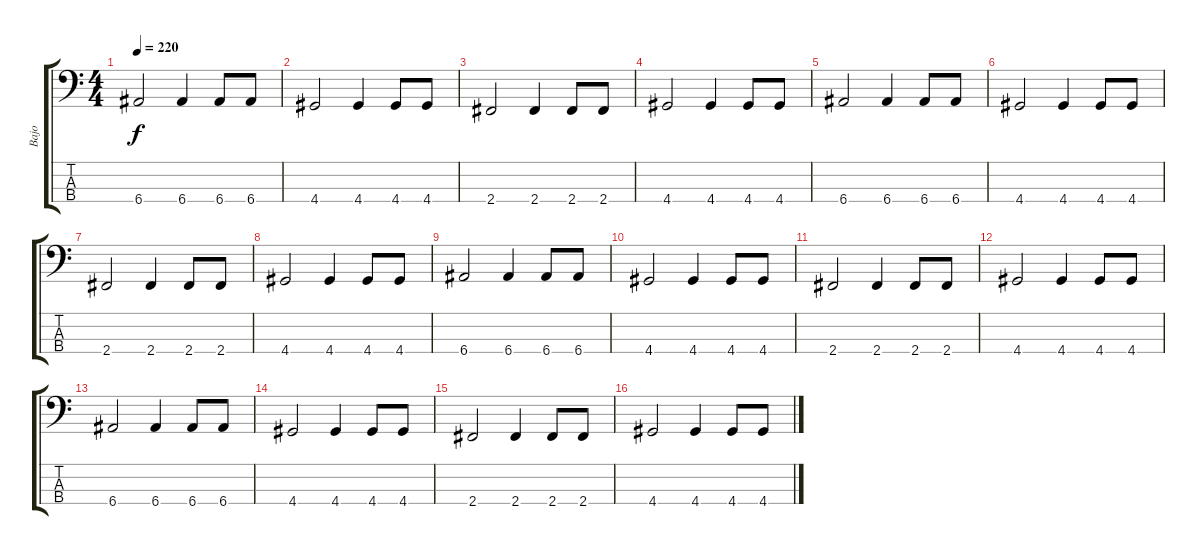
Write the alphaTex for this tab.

\track ("Bajo" "Bajo") {instrument electricbassfinger}
\staff {score tabs}
\tuning (G2 D2 A1 E1) {hide}
\ts (4 4)
\tempo 220
\clef f4
\ks c
6.4.2{dy f} 6.4.4 6.4.8 6.4.8 |
4.4.2 4.4.4 4.4.8 4.4.8 |
2.4.2 2.4.4 2.4.8 2.4.8 |
4.4.2 4.4.4 4.4.8 4.4.8 |
6.4.2 6.4.4 6.4.8 6.4.8 |
4.4.2 4.4.4 4.4.8 4.4.8 |
2.4.2 2.4.4 2.4.8 2.4.8 |
4.4.2 4.4.4 4.4.8 4.4.8 |
6.4.2 6.4.4 6.4.8 6.4.8 |
4.4.2 4.4.4 4.4.8 4.4.8 |
2.4.2 2.4.4 2.4.8 2.4.8 |
4.4.2 4.4.4 4.4.8 4.4.8 |
6.4.2 6.4.4 6.4.8 6.4.8 |
4.4.2 4.4.4 4.4.8 4.4.8 |
2.4.2 2.4.4 2.4.8 2.4.8 |
4.4.2 4.4.4 4.4.8 4.4.8
